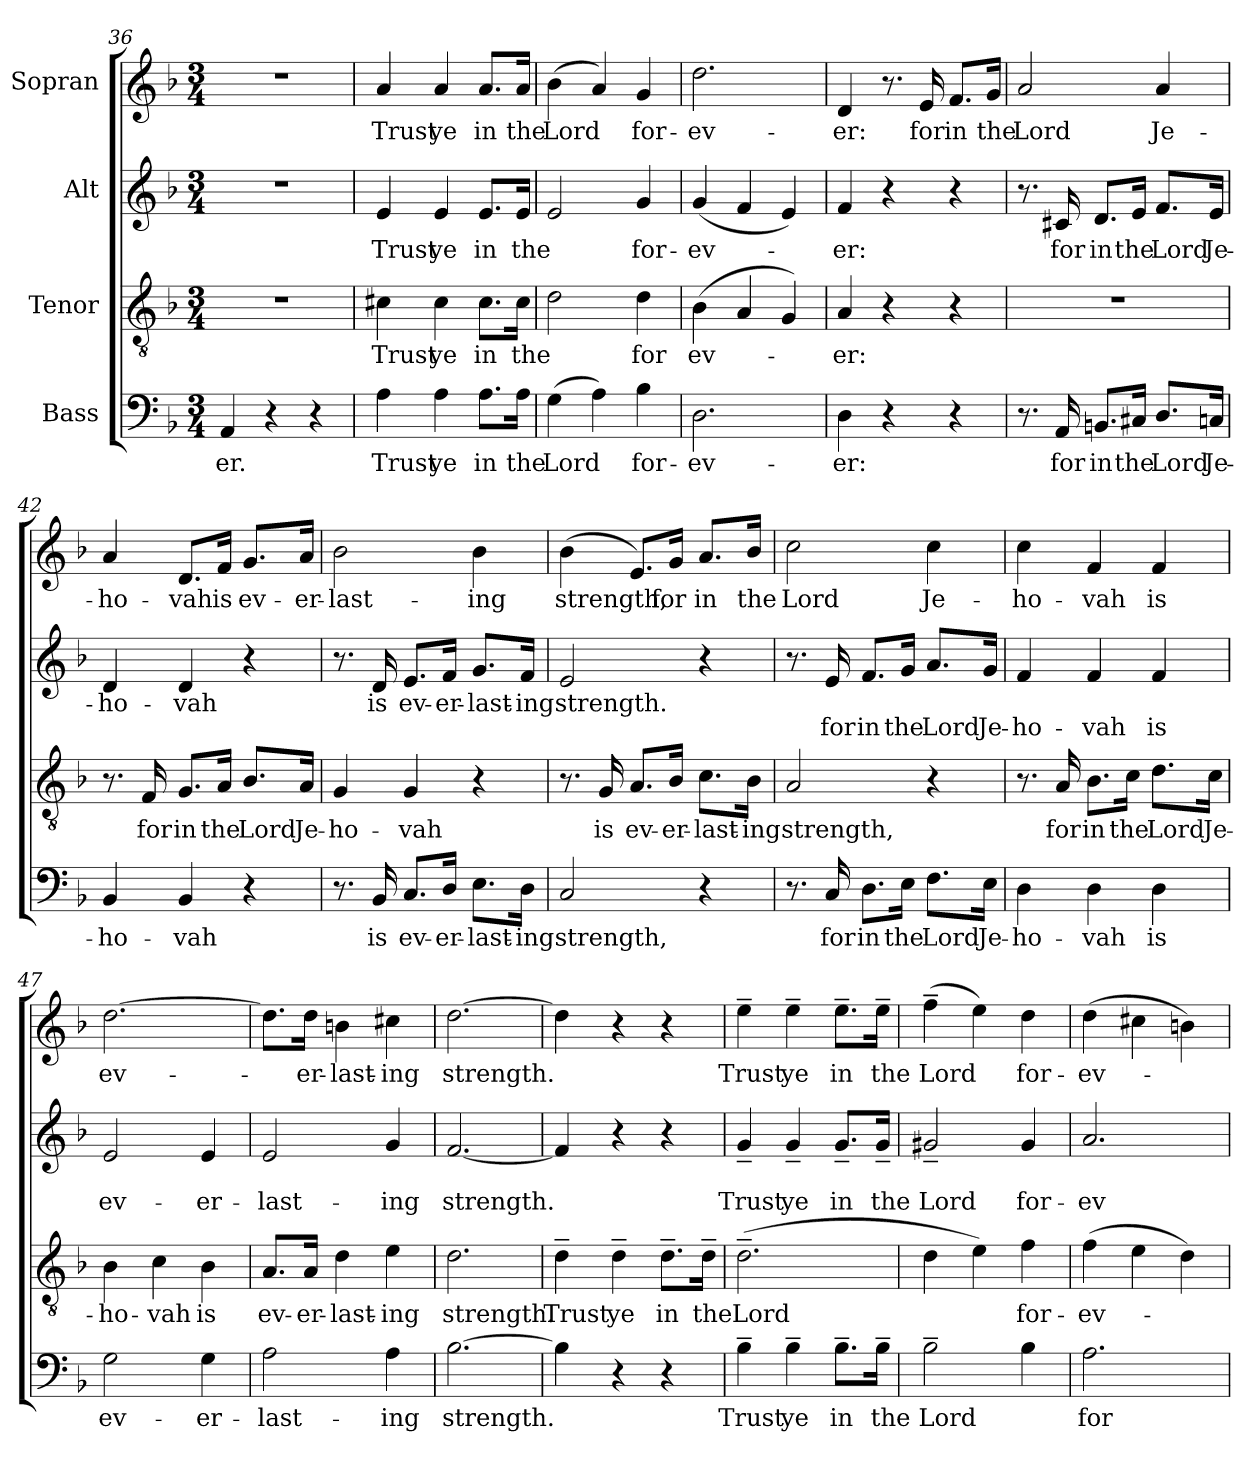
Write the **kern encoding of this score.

**kern	**text	**kern	**text	**kern	**text	**text	**kern	**text
*part4	*part4	*part3	*part3	*part2	*part2	*part2	*part1	*part1
*staff4	*staff4	*staff3	*staff3	*staff2	*staff2	*staff2	*staff1	*staff1
*I"Bass	*	*I"Tenor	*	*I"Alt	*	*	*I"Sopran	*
*clefF4	*	*clefGv2	*	*clefG2	*	*	*clefG2	*
*k[b-]	*	*k[b-]	*	*k[b-]	*	*	*k[b-]	*
*F:	*	*F:	*	*F:	*	*	*F:	*
*M3/4	*	*M3/4	*	*M3/4	*	*	*M3/4	*
=36	=36	=36	=36	=36	=36	=36	=36	=36
!	!LO:LY:b	!	!	!	!	!	!	!
4AA/	-er.	2.r	.	2.r	.	.	2.r	.
4r	.	.	.	.	.	.	.	.
4r	.	.	.	.	.	.	.	.
=37	=37	=37	=37	=37	=37	=37	=37	=37
!	!LO:LY:b	!	!LO:LY:b	!	!LO:LY:b	!	!	!LO:LY:b
4A\	Trust	4c#X\	Trust	4e/	Trust	.	4a/	Trust
!	!LO:LY:b	!	!LO:LY:b	!	!LO:LY:b	!	!	!LO:LY:b
4A\	ye	4c#\	ye	4e/	ye	.	4a/	ye
!	!LO:LY:b	!	!LO:LY:b	!	!LO:LY:b	!	!	!LO:LY:b
8.A\L	in	8.c#\L	in	8.e/L	in	.	8.a/L	in
!	!LO:LY:b	!	!LO:LY:b	!	!LO:LY:b	!	!	!LO:LY:b
16A\Jk	the	16c#\Jk	the	16e/Jk	the	.	16a/Jk	the
!!LO:PB:g=z
=38	=38	=38	=38	=38	=38	=38	=38	=38
!	!LO:LY:b	!	!	!	!	!	!	!LO:LY:b
(>4G\	Lord	2d\	.	2e/	.	.	(>4b-\	Lord
4A\)	.	.	.	.	.	.	4a/)	.
!	!LO:LY:b	!	!LO:LY:b	!	!LO:LY:b	!	!	!LO:LY:b
4B-\	for-	4d\	for	4g/	for-	.	4g/	for-
=39	=39	=39	=39	=39	=39	=39	=39	=39
!	!LO:LY:b	!	!LO:LY:b	!	!LO:LY:b	!	!	!LO:LY:b
2.D\	-ev-	(>4B-\	ev-	(<4g/	-ev-	.	2.dd\	-ev-
.	.	4A/	.	4f/	.	.	.	.
.	.	4G/)	.	4e/)	.	.	.	.
=40	=40	=40	=40	=40	=40	=40	=40	=40
!	!LO:LY:b	!	!LO:LY:b	!	!LO:LY:b	!	!	!LO:LY:b
4D\	-er:	4A/	-er:	4f/	-er:	.	4d/	-er:
4r	.	4r	.	4r	.	.	8.r	.
!	!	!	!	!	!	!	!	!LO:LY:b
.	.	.	.	.	.	.	16e/	for
!	!	!	!	!	!	!	!	!LO:LY:b
4r	.	4r	.	4r	.	.	8.f/L	in
!	!	!	!	!	!	!	!	!LO:LY:b
.	.	.	.	.	.	.	16g/Jk	the
=41	=41	=41	=41	=41	=41	=41	=41	=41
!	!	!	!	!	!	!	!	!LO:LY:b
8.r	.	2.r	.	8.r	.	.	2a/	Lord
!	!LO:LY:b	!	!	!	!LO:LY:b	!	!	!
16AA/	for	.	.	16c#X/	for	.	.	.
!	!LO:LY:b	!	!	!	!LO:LY:b	!	!	!
8.BBn/L	in	.	.	8.d/L	in	.	.	.
!	!LO:LY:b	!	!	!	!LO:LY:b	!	!	!
16C#X/Jk	the	.	.	16e/Jk	the	.	.	.
!	!LO:LY:b	!	!	!	!LO:LY:b	!	!	!LO:LY:b
8.D/L	Lord	.	.	8.f/L	Lord	.	4a/	Je-
!	!LO:LY:b	!	!	!	!LO:LY:b	!	!	!
16Cn/Jk	Je-	.	.	16e/Jk	Je-	.	.	.
=42	=42	=42	=42	=42	=42	=42	=42	=42
!	!LO:LY:b	!	!	!	!LO:LY:b	!	!	!LO:LY:b
4BB-/	-ho-	8.r	.	4d/	-ho-	.	4a/	-ho-
!	!	!	!LO:LY:b	!	!	!	!	!
.	.	16F/	for	.	.	.	.	.
!	!LO:LY:b	!	!LO:LY:b	!	!LO:LY:b	!	!	!LO:LY:b
4BB-/	-vah	8.G/L	in	4d/	-vah	.	8.d/L	-vah
!	!	!	!LO:LY:b	!	!	!	!	!LO:LY:b
.	.	16A/Jk	the	.	.	.	16f/Jk	is
!	!	!	!LO:LY:b	!	!	!	!	!LO:LY:b
4r	.	8.B-/L	Lord	4r	.	.	8.g/L	ev-
!	!	!	!LO:LY:b	!	!	!	!	!LO:LY:b
.	.	16A/Jk	Je-	.	.	.	16a/Jk	-er-
!!LO:PB:g=z
=43	=43	=43	=43	=43	=43	=43	=43	=43
!	!	!	!LO:LY:b	!	!	!	!	!LO:LY:b
8.r	.	4G/	-ho-	8.r	.	.	2b-\	-last-
!	!LO:LY:b	!	!	!	!LO:LY:b	!	!	!
16BB-/	is	.	.	16d/	is	.	.	.
!	!LO:LY:b	!	!LO:LY:b	!	!LO:LY:b	!	!	!
8.C/L	ev-	4G/	-vah	8.e/L	ev-	.	.	.
!	!LO:LY:b	!	!	!	!LO:LY:b	!	!	!
16D/Jk	-er-	.	.	16f/Jk	-er-	.	.	.
!	!LO:LY:b	!	!	!	!LO:LY:b	!	!	!LO:LY:b
8.E\L	-last-	4r	.	8.g/L	-last-	.	4b-\	-ing
!	!LO:LY:b	!	!	!	!LO:LY:b	!	!	!
16D\Jk	-ing	.	.	16f/Jk	-ing	.	.	.
=44	=44	=44	=44	=44	=44	=44	=44	=44
!	!LO:LY:b	!	!	!	!LO:LY:b	!	!	!LO:LY:b
2C/	strength,	8.r	.	2e/	strength.	.	(>4b-\	strength,
!	!	!	!LO:LY:b	!	!	!	!	!
.	.	16G/	is	.	.	.	.	.
!	!	!	!LO:LY:b	!	!	!	!	!
.	.	8.A/L	ev-	.	.	.	8.e/L)	.
!	!	!	!LO:LY:b	!	!	!	!	!LO:LY:b
.	.	16B-/Jk	-er-	.	.	.	16g/Jk	for
!	!	!	!LO:LY:b	!	!	!	!	!LO:LY:b
4r	.	8.c\L	-last-	4r	.	.	8.a/L	in
!	!	!	!LO:LY:b	!	!	!	!	!LO:LY:b
.	.	16B-\Jk	-ing	.	.	.	16b-/Jk	the
=45	=45	=45	=45	=45	=45	=45	=45	=45
!	!	!	!LO:LY:b	!	!	!	!	!LO:LY:b
8.r	.	2A/	strength,	8.r	.	.	2cc\	Lord
!	!LO:LY:b	!	!	!	!	!LO:LY:b	!	!
16C/	for	.	.	16e/	.	for	.	.
!	!LO:LY:b	!	!	!	!	!LO:LY:b	!	!
8.D\L	in	.	.	8.f/L	.	in	.	.
!	!LO:LY:b	!	!	!	!	!LO:LY:b	!	!
16E\Jk	the	.	.	16g/Jk	.	the	.	.
!	!LO:LY:b	!	!	!	!	!LO:LY:b	!	!LO:LY:b
8.F\L	Lord	4r	.	8.a/L	.	Lord	4cc\	Je-
!	!LO:LY:b	!	!	!	!	!LO:LY:b	!	!
16E\Jk	Je-	.	.	16g/Jk	.	Je-	.	.
!!LO:LB:g=z
=46	=46	=46	=46	=46	=46	=46	=46	=46
!	!LO:LY:b	!	!	!	!	!LO:LY:b	!	!LO:LY:b
4D\	-ho-	8.r	.	4f/	.	-ho-	4cc\	-ho-
!	!	!	!LO:LY:b	!	!	!	!	!
.	.	16A/	for	.	.	.	.	.
!	!LO:LY:b	!	!LO:LY:b	!	!	!LO:LY:b	!	!LO:LY:b
4D\	-vah	8.B-\L	in	4f/	.	-vah	4f/	-vah
!	!	!	!LO:LY:b	!	!	!	!	!
.	.	16c\Jk	the	.	.	.	.	.
!	!LO:LY:b	!	!LO:LY:b	!	!	!LO:LY:b	!	!LO:LY:b
4D\	is	8.d\L	Lord	4f/	.	is	4f/	is
!	!	!	!LO:LY:b	!	!	!	!	!
.	.	16c\Jk	Je-	.	.	.	.	.
!!LO:LB:g=z
=47	=47	=47	=47	=47	=47	=47	=47	=47
!	!LO:LY:b	!	!LO:LY:b	!	!	!LO:LY:b	!	!LO:LY:b
2G\	ev-	4B-\	-ho-	2e/	.	ev-	[2.dd\	ev-
!	!	!	!LO:LY:b	!	!	!	!	!
.	.	4c\	-vah	.	.	.	.	.
!	!LO:LY:b	!	!LO:LY:b	!	!	!LO:LY:b	!	!
4G\	-er-	4B-\	is	4e/	.	-er-	.	.
=48	=48	=48	=48	=48	=48	=48	=48	=48
!	!LO:LY:b	!	!LO:LY:b	!	!	!LO:LY:b	!	!
2A\	-last-	8.A/L	ev-	2e/	.	-last-	8.dd\L]	.
!	!	!	!LO:LY:b	!	!	!	!	!LO:LY:b
.	.	16A/Jk	-er-	.	.	.	16dd\Jk	-er-
!	!	!	!LO:LY:b	!	!	!	!	!LO:LY:b
.	.	4d\	-last-	.	.	.	4bn\	-last-
!	!LO:LY:b	!	!LO:LY:b	!	!	!LO:LY:b	!	!LO:LY:b
4A\	-ing	4e\	-ing	4g/	.	-ing	4cc#X\	-ing
=49	=49	=49	=49	=49	=49	=49	=49	=49
!	!LO:LY:b	!	!LO:LY:b	!	!	!LO:LY:b	!	!LO:LY:b
[2.B-\	strength.	2.d\	strength.	[2.f/	.	strength.	[2.dd\	strength.
=50	=50	=50	=50	=50	=50	=50	=50	=50
!	!	!	!LO:LY:b	!	!	!	!	!
4B-\]	.	4d~\	Trust	4f/]	.	.	4dd\]	.
!	!	!	!LO:LY:b	!	!	!	!	!
4r	.	4d~\	ye	4r	.	.	4r	.
!	!	!	!LO:LY:b	!	!	!	!	!
4r	.	8.d~\L	in	4r	.	.	4r	.
!	!	!	!LO:LY:b	!	!	!	!	!
.	.	16d~\Jk	the	.	.	.	.	.
=51	=51	=51	=51	=51	=51	=51	=51	=51
!	!LO:LY:b	!	!LO:LY:b	!	!	!LO:LY:b	!	!LO:LY:b
4B-~\	Trust	(>2.d~\	Lord	4g~/	.	Trust	4ee~\	Trust
!	!LO:LY:b	!	!	!	!	!LO:LY:b	!	!LO:LY:b
4B-~\	ye	.	.	4g~/	.	ye	4ee~\	ye
!	!LO:LY:b	!	!	!	!	!LO:LY:b	!	!LO:LY:b
8.B-~\L	in	.	.	8.g~/L	.	in	8.ee~\L	in
!	!LO:LY:b	!	!	!	!	!LO:LY:b	!	!LO:LY:b
16B-~\Jk	the	.	.	16g~/Jk	.	the	16ee~\Jk	the
!!LO:PB:g=z
=52	=52	=52	=52	=52	=52	=52	=52	=52
!	!LO:LY:b	!	!	!	!	!LO:LY:b	!	!LO:LY:b
2B-~\	Lord	4d\	.	2g#X~/	.	Lord	(>4ff~\	Lord
.	.	4e\)	.	.	.	.	4ee\)	.
!	!	!	!LO:LY:b	!	!	!LO:LY:b	!	!LO:LY:b
4B-\	.	4f\	for-	4g#/	.	for-	4dd\	for-
=53	=53	=53	=53	=53	=53	=53	=53	=53
!	!LO:LY:b	!	!LO:LY:b	!	!	!LO:LY:b	!	!LO:LY:b
2.A\	for-	(>4f\	-ev-	2.a/	.	-ev-	(>4dd\	-ev-
.	.	4e\	.	.	.	.	4cc#X\	.
.	.	4d\)	.	.	.	.	4bn\)	.
=	=	=	=	=	=	=	=	=
*-	*-	*-	*-	*-	*-	*-	*-	*-
